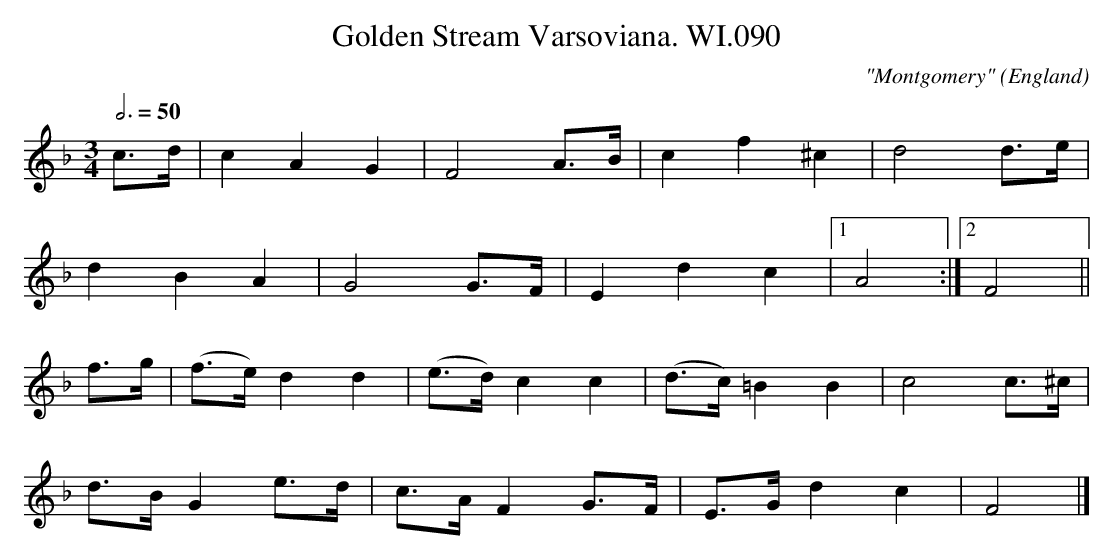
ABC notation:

X:1
T:Golden Stream Varsoviana. WI.090
C:"Montgomery"
L:1/8
M:3/4
O:England
Q:3/4=50
K:F
c>d|c2A2G2|F4A>B|c2f2^c2|d4d>e|!
d2B2A2|G4G>F|E2d2c2|1A4:|2F4||!
f>g|(f>e)d2d2|(e>d)c2c2|(d>c)=B2B2|c4c>^c|!
d>BG2e>d|c>AF2G>F|E>Gd2c2|F4|]
